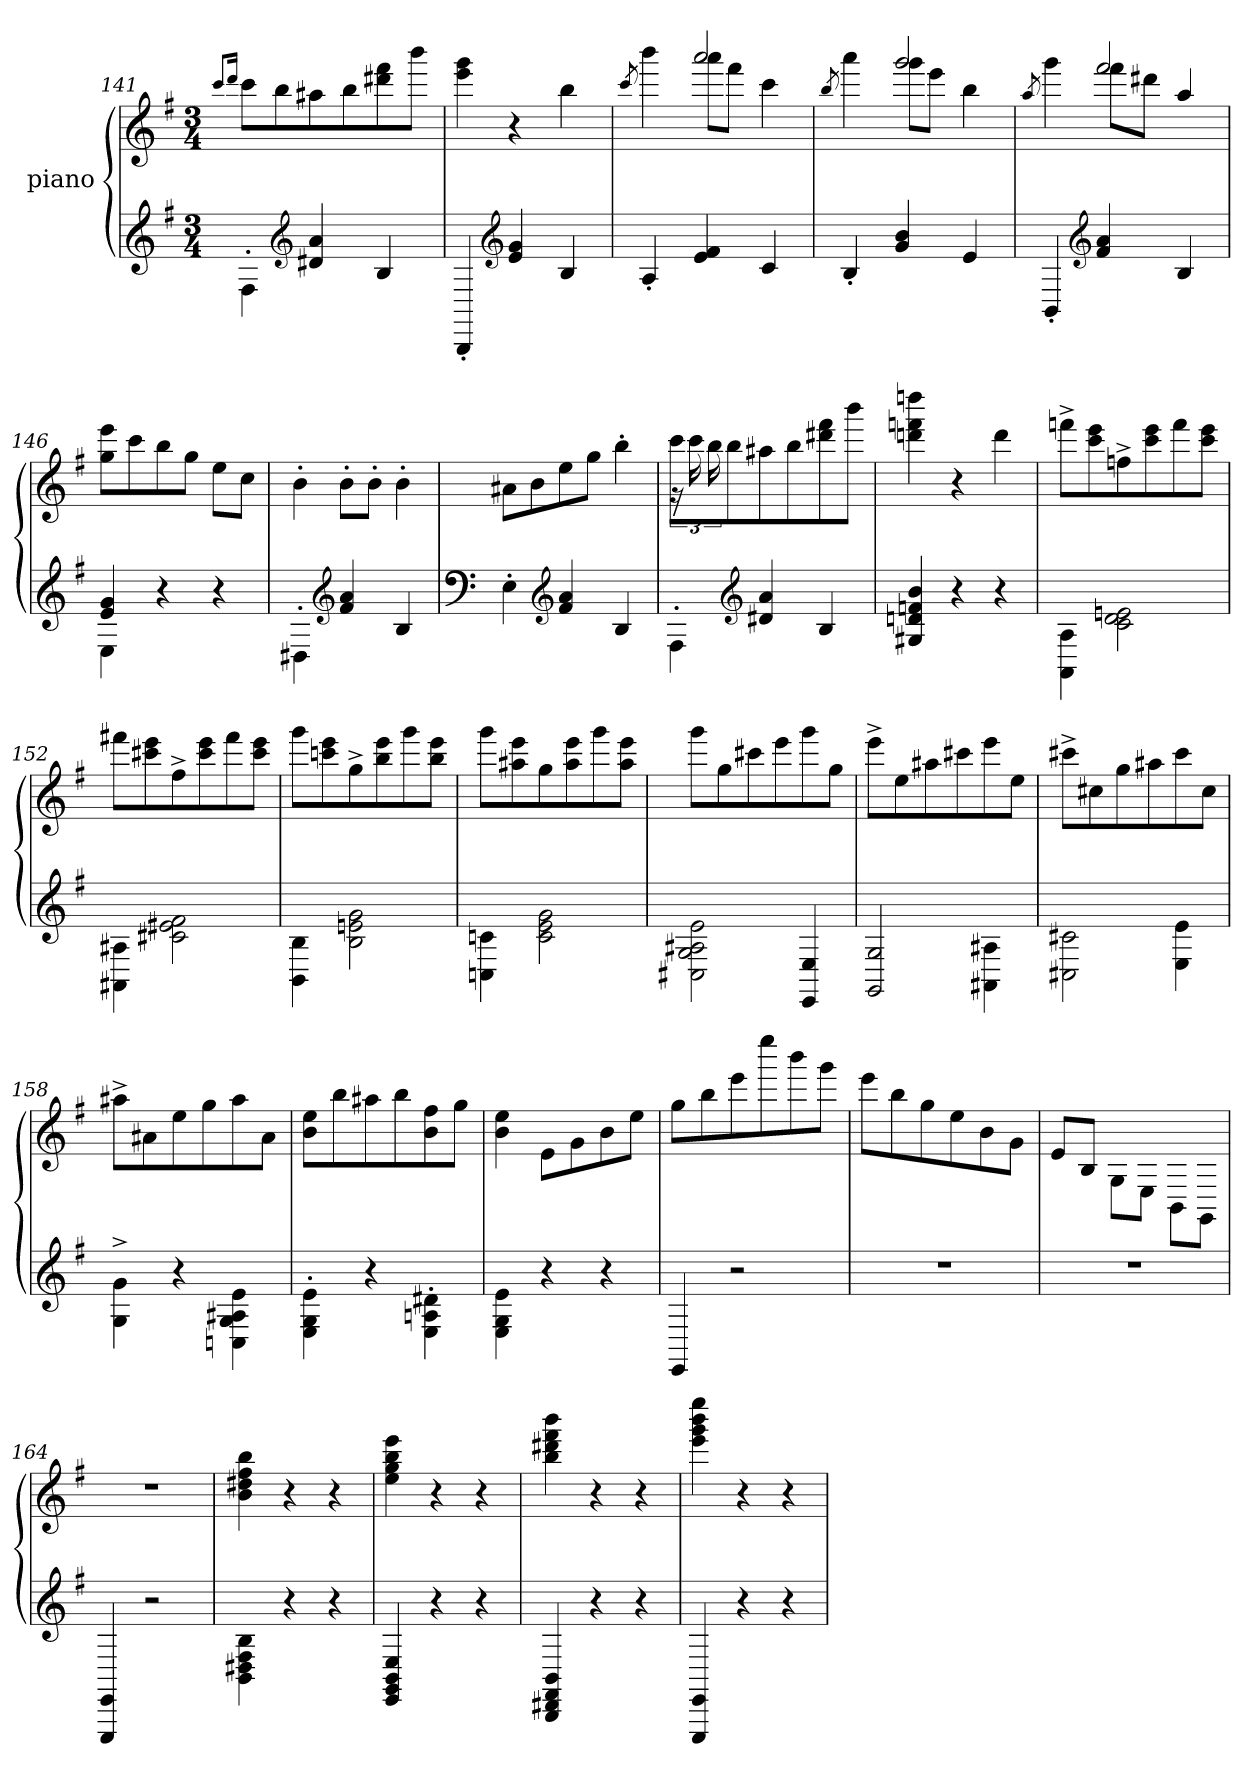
**kern	**kern
*part2	*part1
*staff2	*staff1
*I"piano	*I"piano
*clefG2	*clefG2
*k[f#]	*k[f#]
*M3/4	*M3/4
=141	=141
.	8qccc/L
.	16qddd/J
4F#'>\	8ccc\L
.	8bb\
*clefG2	*
4d#X/ 4a/	8aa#X\
.	8bb\
4B/	8ddd#X\ 8fff#\
.	8bbb\J
=142	=142
4BBB'>/	4eee\ 4ggg\
*clefG2	*
4e/ 4g/	4r
4B/	4bb\
=143	=143
.	8qccc/
*	*^
4A'>/	4bbb\	4ryy
4e/ 4f#/	2aaa/	8aaa\L
.	.	8fff#\J
4c/	.	4ccc\
=144	=144	=144
.	8qbb/	.
4B'>/	4aaa\	4ryy
4g/ 4b/	2ggg/	8ggg\L
.	.	8eee\J
4e/	.	4bb\
=145	=145	=145
.	8qaa/	.
4BB'>/	4ggg\	4ryy
*clefG2	*	*
4f#/ 4a/	2fff#/	8fff#\L
.	.	8ddd#X\J
4B/	.	4aa/
*	*v	*v
=146	=146
*^	*
4e/ 4g/	4E	8gg\ 8eee\L
.	.	8ccc\
4r	2ryy	8bb\
.	.	8gg\J
4r	.	8ee\L
.	.	8cc\J
*v	*v	*
=147	=147
4D#X'>\	4b'>\
*clefG2	*
4f#/ 4a/	8b'>\L
.	8b'>\J
4B/	4b'>\
=148	=148
*clefF4	*
4E'>\	8a#X\L
.	8b\
*clefG2	*
4f#/ 4a/	8ee\
.	8gg\J
4B/	4bb'>\
=149	=149
*	*^
4F#'>\	8ccc\L	24r
.	.	24ccc
.	.	24bb
.	8bb\	2ryy
*clefG2	*	*
4d#X/ 4a/	8aa#X\	.
.	8bb\	.
4B/	8ddd#X\ 8fff#\	.
.	8bbb\J	8ryy
*	*v	*v
=150	=150
4G#X/ 4dn/ 4fn/ 4b/	4dddn\ 4fffn\ 4ddddn\
4r	4r
4r	4ddd\
=151	=151
4AA\ 4A\	8fffn^>\L
.	8ccc\ 8eee\
2c\ 2d\ 2en\	8ffn^>\
.	8ccc\ 8eee\
.	8fff\
.	8ccc\ 8eee\J
=152	=152
4AA#X\ 4A#X\	8fff#X\L
.	8ccc#X\ 8eee\
2c#X\ 2e#X\ 2f#\	8ff#^>\
.	8ccc#\ 8eee\
.	8fff#\
.	8ccc#\ 8eee\J
=153	=153
4BB\ 4B\	8ggg\L
.	8cccn\ 8eee\
2B\ 2en\ 2g\	8gg^>\
.	8bb\ 8eee\
.	8ggg\
.	8bb\ 8eee\J
=154	=154
4Cn\ 4cn\	8ggg\L
.	8aa#X\ 8eee\
2c\ 2e\ 2g\	8gg\
.	8aa#\ 8eee\
.	8ggg\
.	8aa#\ 8eee\J
=155	=155
2C#X\ 2G\ 2A#X\ 2e\	8ggg\L
.	8gg\
.	8ccc#X\
.	8eee\
4EE/ 4E/	8ggg\
.	8gg\J
=156	=156
2GG/ 2G/	8eee^>\L
.	8ee\
.	8aa#X\
.	8ccc#X\
4AA#X\ 4A#X\	8eee\
.	8ee\J
=157	=157
2C#X\ 2c#X\	8ccc#X^>\L
.	8cc#\
.	8gg\
.	8aa#X\
4E\ 4e\	8ccc#\
.	8cc#\J
=158	=158
4G\^> 4g\^>	8aa#X^>\L
.	8a#\
4r	8ee\
.	8gg\
4Cn\ 4G\ 4A#X\ 4e\	8aa#\
.	8a#\J
=159	=159
4E\'> 4G\'> 4e\'>	8b\ 8ee\L
.	8bb\
4r	8aa#X\
.	8bb\
4E\'> 4An\'> 4d#X\'>	8b\ 8ff#\
.	8gg\J
=160	=160
4E\ 4G\ 4e\	4b\ 4ee\
4r	8e\L
.	8g\
4r	8b\
.	8ee\J
=161	=161
4EE/	8gg\L
.	8bb\
2r	8eee\
.	8eeee\
.	8bbb\
.	8ggg\J
=162	=162
2.r	8eee\L
.	8bb\
.	8gg\
.	8ee\
.	8b\
.	8g\J
=163	=163
2.r	8e/L
.	8B/J
.	8G\L
.	8E\J
.	8BB\L
.	8GG\J
=164	=164
4EEE/ 4EE/	2.r
2r	.
=165	=165
4BB\ 4D#X\ 4F#\ 4B\	4b\ 4dd#X\ 4ff#\ 4bb\
4r	4r
4r	4r
=166	=166
4EE/ 4GG/ 4BB/ 4E/	4ee\ 4gg\ 4bb\ 4eee\
4r	4r
4r	4r
=167	=167
4BBB/ 4DD#X/ 4FF#/ 4BB/	4bb\ 4ddd#X\ 4fff#\ 4bbb\
4r	4r
4r	4r
=168	=168
4EEE/ 4EE/	4eee\ 4ggg\ 4bbb\ 4eeee\
4r	4r
4r	4r
=	=
*-	*-
